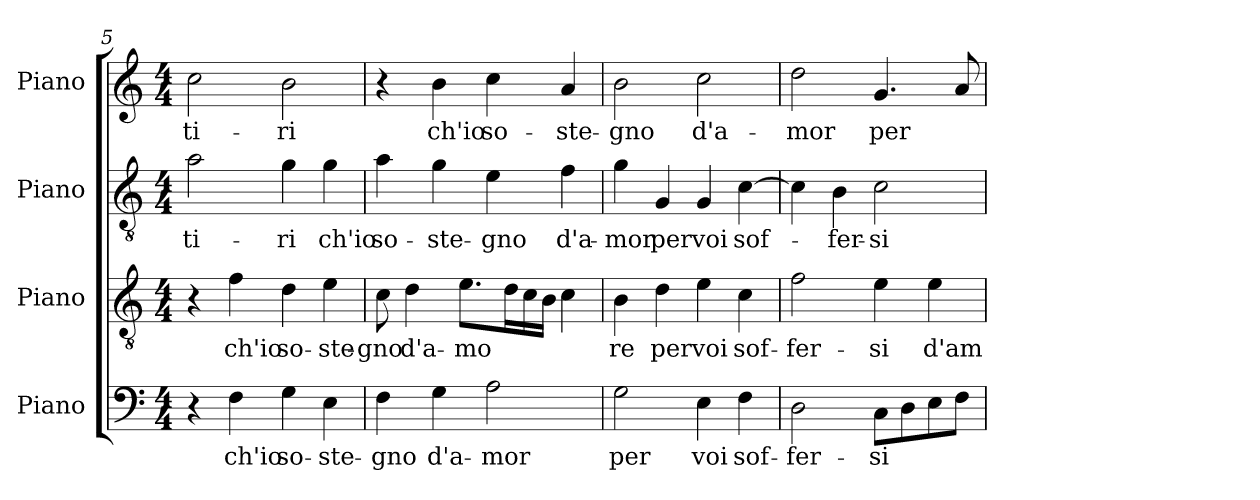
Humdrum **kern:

**kern	**text	**kern	**text	**kern	**text	**kern	**text
*part4	*part4	*part3	*part3	*part2	*part2	*part1	*part1
*staff4	*staff4	*staff3	*staff3	*staff2	*staff2	*staff1	*staff1
*I"Piano	*	*I"Piano	*	*I"Piano	*	*I"Piano	*
*I'Pno.	*	*I'Pno.	*	*I'Pno.	*	*I'Pno.	*
*clefF4	*	*clefGv2	*	*clefGv2	*	*clefG2	*
*	*	*ITrd7c12	*	*ITrd7c12	*	*	*
*k[]	*	*k[]	*	*k[]	*	*k[]	*
*C:	*	*C:	*	*C:	*	*C:	*
*M4/4	*	*M4/4	*	*M4/4	*	*M4/4	*
=5	=5	=5	=5	=5	=5	=5	=5
!	!	!	!	!	!LO:LY:b:color=#000000	!	!
!	!	!	!	!	!	!	!LO:LY:b:color=#000000
4r	.	4r	.	2Ai\	-ti-	2cci\	-ti-
!	!LO:LY:b:color=#000000	!	!	!	!	!	!
!	!	!	!LO:LY:b:color=#000000	!	!	!	!
4Fi\	ch'io	4Fi\	ch'io	.	.	.	.
!	!LO:LY:b:color=#000000	!	!	!	!	!	!
!	!	!	!LO:LY:b:color=#000000	!	!	!	!
!	!	!	!	!	!LO:LY:b:color=#000000	!	!
!	!	!	!	!	!	!	!LO:LY:b:color=#000000
4Gi\	so-	4Di\	so-	4Gi\	-ri	2bi\	-ri
!	!LO:LY:b:color=#000000	!	!	!	!	!	!
!	!	!	!LO:LY:b:color=#000000	!	!	!	!
!	!	!	!	!	!LO:LY:b:color=#000000	!	!
4Ei\	-ste-	4Ei\	-ste-	4Gi\	ch'io	.	.
=6	=6	=6	=6	=6	=6	=6	=6
!	!LO:LY:b:color=#000000	!	!	!	!	!	!
!	!	!	!LO:LY:b:color=#000000	!	!	!	!
!	!	!	!	!	!LO:LY:b:color=#000000	!	!
4Fi\	-gno	8Ci\	-gno	4Ai\	so-	4r	.
!	!	!	!LO:LY:b:color=#000000	!	!	!	!
.	.	4Di\	d'a-	.	.	.	.
!	!LO:LY:b:color=#000000	!	!	!	!	!	!
!	!	!	!	!	!LO:LY:b:color=#000000	!	!
!	!	!	!	!	!	!	!LO:LY:b:color=#000000
4Gi\	d'a-	.	.	4Gi\	-ste-	4bi\	ch'io
!	!	!	!LO:LY:b:color=#000000	!	!	!	!
.	.	8.Ei\L	-mo	.	.	.	.
!	!LO:LY:b:color=#000000	!	!	!	!	!	!
!	!	!	!	!	!LO:LY:b:color=#000000	!	!
!	!	!	!	!	!	!	!LO:LY:b:color=#000000
2Ai\	-mor	.	.	4Ei\	-gno	4cci\	so-
.	.	16Di\L	.	.	.	.	.
.	.	16Ci\	.	.	.	.	.
.	.	16BBi\JJ	.	.	.	.	.
!	!	!	!	!	!LO:LY:b:color=#000000	!	!
!	!	!	!	!	!	!	!LO:LY:b:color=#000000
.	.	4Ci\	.	4Fi\	d'a-	4ai/	-ste-
=7	=7	=7	=7	=7	=7	=7	=7
!	!LO:LY:b:color=#000000	!	!	!	!	!	!
!	!	!	!LO:LY:b:color=#000000	!	!	!	!
!	!	!	!	!	!LO:LY:b:color=#000000	!	!
!	!	!	!	!	!	!	!LO:LY:b:color=#000000
2Gi\	per	4BBi\	re	4Gi\	-mor	2bi\	-gno
!	!	!	!LO:LY:b:color=#000000	!	!	!	!
!	!	!	!	!	!LO:LY:b:color=#000000	!	!
.	.	4Di\	per	4GGi/	per	.	.
!	!LO:LY:b:color=#000000	!	!	!	!	!	!
!	!	!	!LO:LY:b:color=#000000	!	!	!	!
!	!	!	!	!	!LO:LY:b:color=#000000	!	!
!	!	!	!	!	!	!	!LO:LY:b:color=#000000
4Ei\	voi	4Ei\	voi	4GGi/	voi	2cci\	d'a-
!	!LO:LY:b:color=#000000	!	!	!	!	!	!
!	!	!	!LO:LY:b:color=#000000	!	!	!	!
!	!	!	!	!	!LO:LY:b:color=#000000	!	!
4Fi\	sof-	4Ci\	sof-	[4Ci\	sof-	.	.
!!LO:LB:g=z
=8	=8	=8	=8	=8	=8	=8	=8
!	!LO:LY:b:color=#000000	!	!	!	!	!	!
!	!	!	!LO:LY:b:color=#000000	!	!	!	!
!	!	!	!	!	!	!	!LO:LY:b:color=#000000
2Di\	-fer-	2Fi\	-fer-	4Ci\]	.	2ddi\	-mor
!	!	!	!	!	!LO:LY:b:color=#000000	!	!
.	.	.	.	4BBi\	-fer-	.	.
!	!LO:LY:b:color=#000000	!	!	!	!	!	!
!	!	!	!LO:LY:b:color=#000000	!	!	!	!
!	!	!	!	!	!LO:LY:b:color=#000000	!	!
!	!	!	!	!	!	!	!LO:LY:b:color=#000000
8Ci\L	-si	4Ei\	-si	2Ci\	-si	4.gi/	per
8Di\	.	.	.	.	.	.	.
!	!	!	!LO:LY:b:color=#000000	!	!	!	!
8Ei\	.	4Ei\	d'am-	.	.	.	.
8Fi\J	.	.	.	.	.	8ai/	.
=	=	=	=	=	=	=	=
*-	*-	*-	*-	*-	*-	*-	*-
